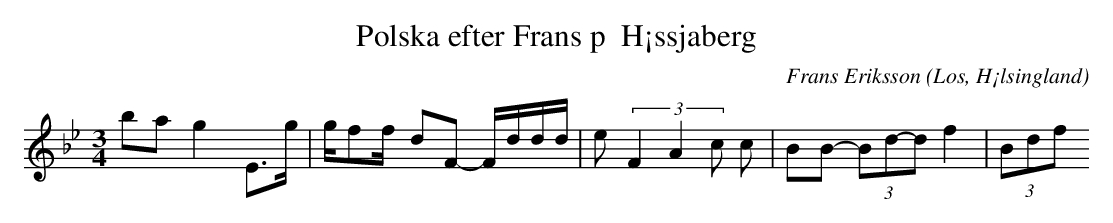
X:1
T:Polska efter Frans p  H¡ssjaberg
O:Los, H¡lsingland
M:3/4
C:Frans Eriksson
K:Bb
ba g2 E>g |g/ff/- dF- F/d/d/d/|e4/3 (3F2A2c c| BB -(3Bd-d f2|-(3Bdf
